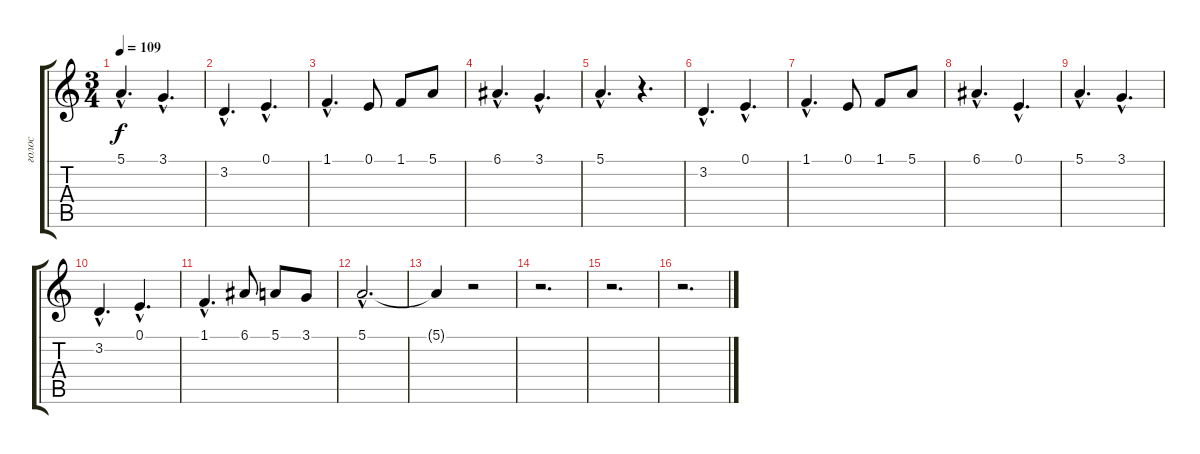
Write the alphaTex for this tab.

\track ("голос" "голос") {instrument fx5brightness}
\staff {score tabs}
\tuning (E4 B3 G3 D3 A2 E2) {hide}
\ts (3 4)
\tempo 109
\clef g2
\ks c
5.1{hac}.4{d dy f} 3.1{hac}.4{d} |
3.2{hac}.4{d} 0.1{hac}.4{d} |
1.1{hac}.4{d} 0.1.8 1.1.8 5.1.8 |
6.1{hac}.4{d} 3.1{hac}.4{d} |
5.1{hac}.4{d} r.4{d} |
3.2{hac}.4{d} 0.1{hac}.4{d} |
1.1{hac}.4{d} 0.1.8 1.1.8 5.1.8 |
6.1{hac}.4{d} 0.1{hac}.4{d} |
5.1{hac}.4{d} 3.1{hac}.4{d} |
3.2{hac}.4{d} 0.1{hac}.4{d} |
1.1{hac}.4{d} 6.1.8 5.1.8 3.1.8 |
5.1{hac}.2{d} |
5.1{t}.4 r.2 |
r.2{d} |
r.2{d} |
r.2{d}
